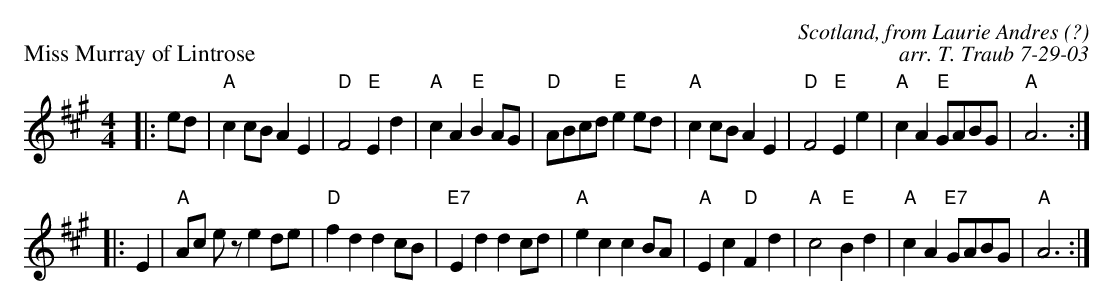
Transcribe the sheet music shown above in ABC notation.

X:1
P: Miss Murray of Lintrose
C: Scotland, from Laurie Andres (?)
C: arr. T. Traub 7-29-03
M: 4/4
L: 1/8
K: A
|: ed|"A"c2 cB A2 E2|"D"F4 "E"E2 d2|"A"c2 A2 "E"B2 AG|"D"ABcd "E"e2 ed|"A"c2 cB A2 E2|"D"F4 "E"E2 e2|"A"c2 A2 "E"GABG |"A"A6 :|
|: E2 |"A"Ac e z e2 de|"D"f2 d2 d2 cB|"E7"E2 d2 d2 cd|"A"e2 c2 c2 BA|"A"E2 c2 "D"F2 d2|"A"c4 "E"B2 d2|"A"c2 A2 "E7"GABG|"A"A6 :|
